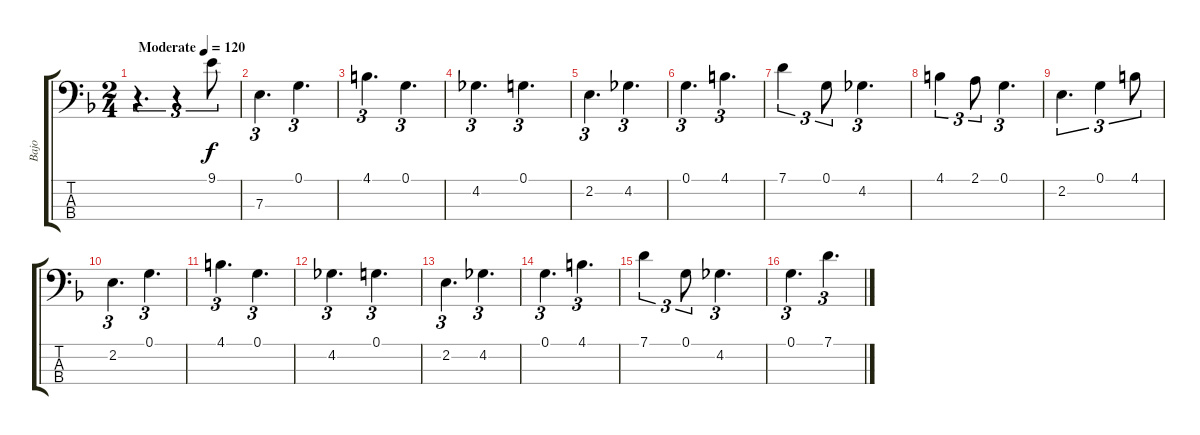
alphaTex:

\track ("Bajo" "Bajo") {instrument electricbassfinger}
\staff {score tabs}
\tuning (G2 D2 A1 E1) {hide}
\ts (2 4)
\tempo (120 "Moderate")
\clef f4
\ks dminor
r.4{d tu (3 2) dy f volume 12 balance 4 instrument electricbassfinger} r.4{tu (3 2)} 9.1.8{tu (3 2)} |
7.3.4{d tu (3 2)} 0.1.4{d tu (3 2)} |
4.1.4{d tu (3 2)} 0.1.4{d tu (3 2)} |
4.2.4{d tu (3 2)} 0.1.4{d tu (3 2)} |
2.2.4{d tu (3 2)} 4.2.4{d tu (3 2)} |
0.1.4{d tu (3 2)} 4.1.4{d tu (3 2)} |
7.1.4{tu (3 2)} 0.1.8{tu (3 2)} 4.2.4{d tu (3 2)} |
4.1.4{tu (3 2)} 2.1.8{tu (3 2)} 0.1.4{d tu (3 2)} |
2.2.4{d tu (3 2)} 0.1.4{tu (3 2)} 4.1.8{tu (3 2)} |
2.2.4{d tu (3 2)} 0.1.4{d tu (3 2)} |
4.1.4{d tu (3 2)} 0.1.4{d tu (3 2)} |
4.2.4{d tu (3 2)} 0.1.4{d tu (3 2)} |
2.2.4{d tu (3 2)} 4.2.4{d tu (3 2)} |
0.1.4{d tu (3 2)} 4.1.4{d tu (3 2)} |
7.1.4{tu (3 2)} 0.1.8{tu (3 2)} 4.2.4{d tu (3 2)} |
0.1.4{d tu (3 2)} 7.1.4{d tu (3 2)}
